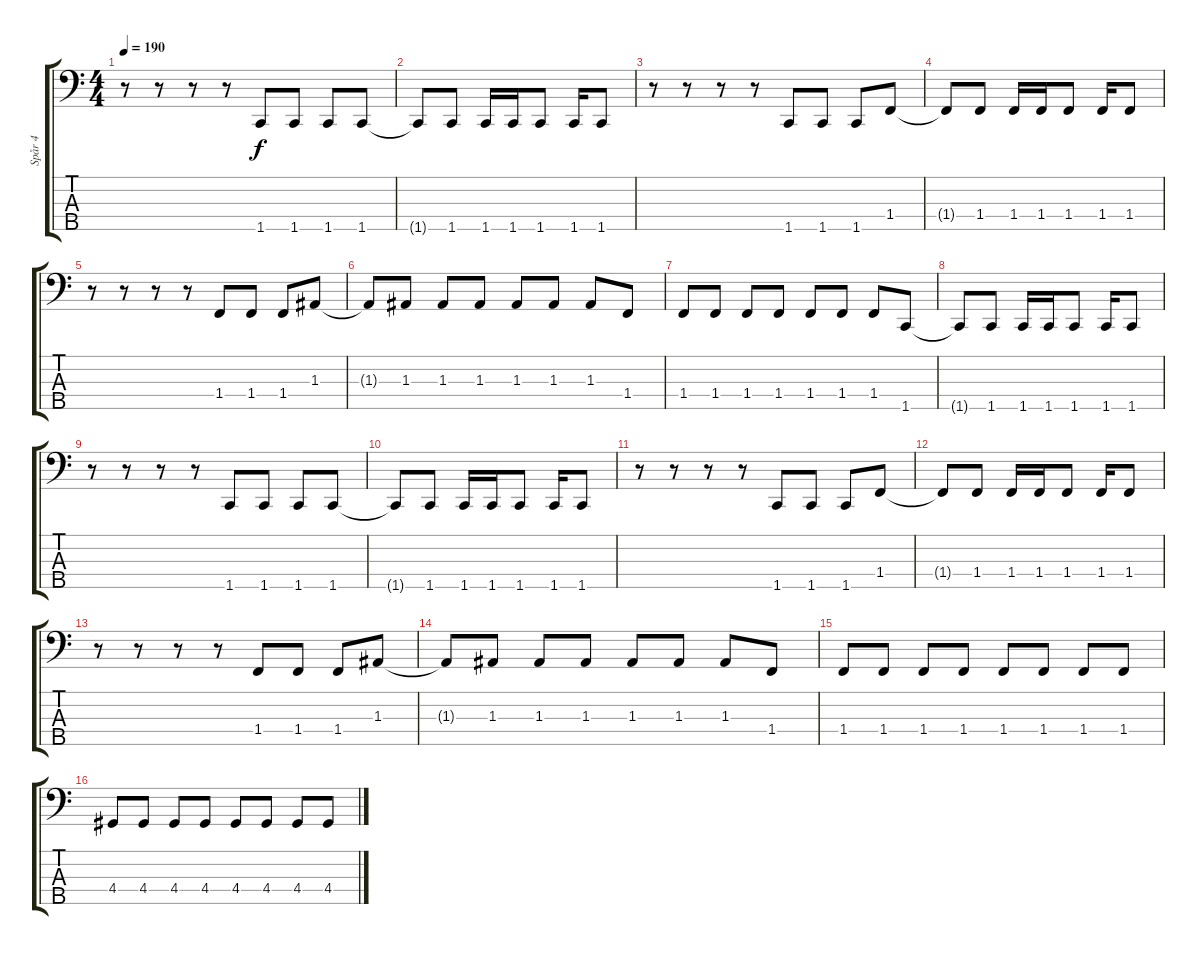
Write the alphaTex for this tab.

\track ("Spår 4" "Spår 4") {instrument electricbassfinger}
\staff {score tabs}
\tuning (G2 D2 A1 E1 B0) {hide}
\ts (4 4)
\tempo 190
\clef f4
\ks c
r.8{dy f} r.8 r.8 r.8 1.5.8 1.5.8 1.5.8 1.5.8 |
1.5{t}.8 1.5.8 1.5.16 1.5.16 1.5.8 1.5.16 1.5.8 |
r.8 r.8 r.8 r.8 1.5.8 1.5.8 1.5.8 1.4.8 |
1.4{t}.8 1.4.8 1.4.16 1.4.16 1.4.8 1.4.16 1.4.8 |
r.8 r.8 r.8 r.8 1.4.8 1.4.8 1.4.8 1.3.8 |
1.3{t}.8 1.3.8 1.3.8 1.3.8 1.3.8 1.3.8 1.3.8 1.4.8 |
1.4.8 1.4.8 1.4.8 1.4.8 1.4.8 1.4.8 1.4.8 1.5.8 |
1.5{t}.8 1.5.8 1.5.16 1.5.16 1.5.8 1.5.16 1.5.8 |
r.8 r.8 r.8 r.8 1.5.8 1.5.8 1.5.8 1.5.8 |
1.5{t}.8 1.5.8 1.5.16 1.5.16 1.5.8 1.5.16 1.5.8 |
r.8 r.8 r.8 r.8 1.5.8 1.5.8 1.5.8 1.4.8 |
1.4{t}.8 1.4.8 1.4.16 1.4.16 1.4.8 1.4.16 1.4.8 |
r.8 r.8 r.8 r.8 1.4.8 1.4.8 1.4.8 1.3.8 |
1.3{t}.8 1.3.8 1.3.8 1.3.8 1.3.8 1.3.8 1.3.8 1.4.8 |
1.4.8 1.4.8 1.4.8 1.4.8 1.4.8 1.4.8 1.4.8 1.4.8 |
4.4.8 4.4.8 4.4.8 4.4.8 4.4.8 4.4.8 4.4.8 4.4.8
